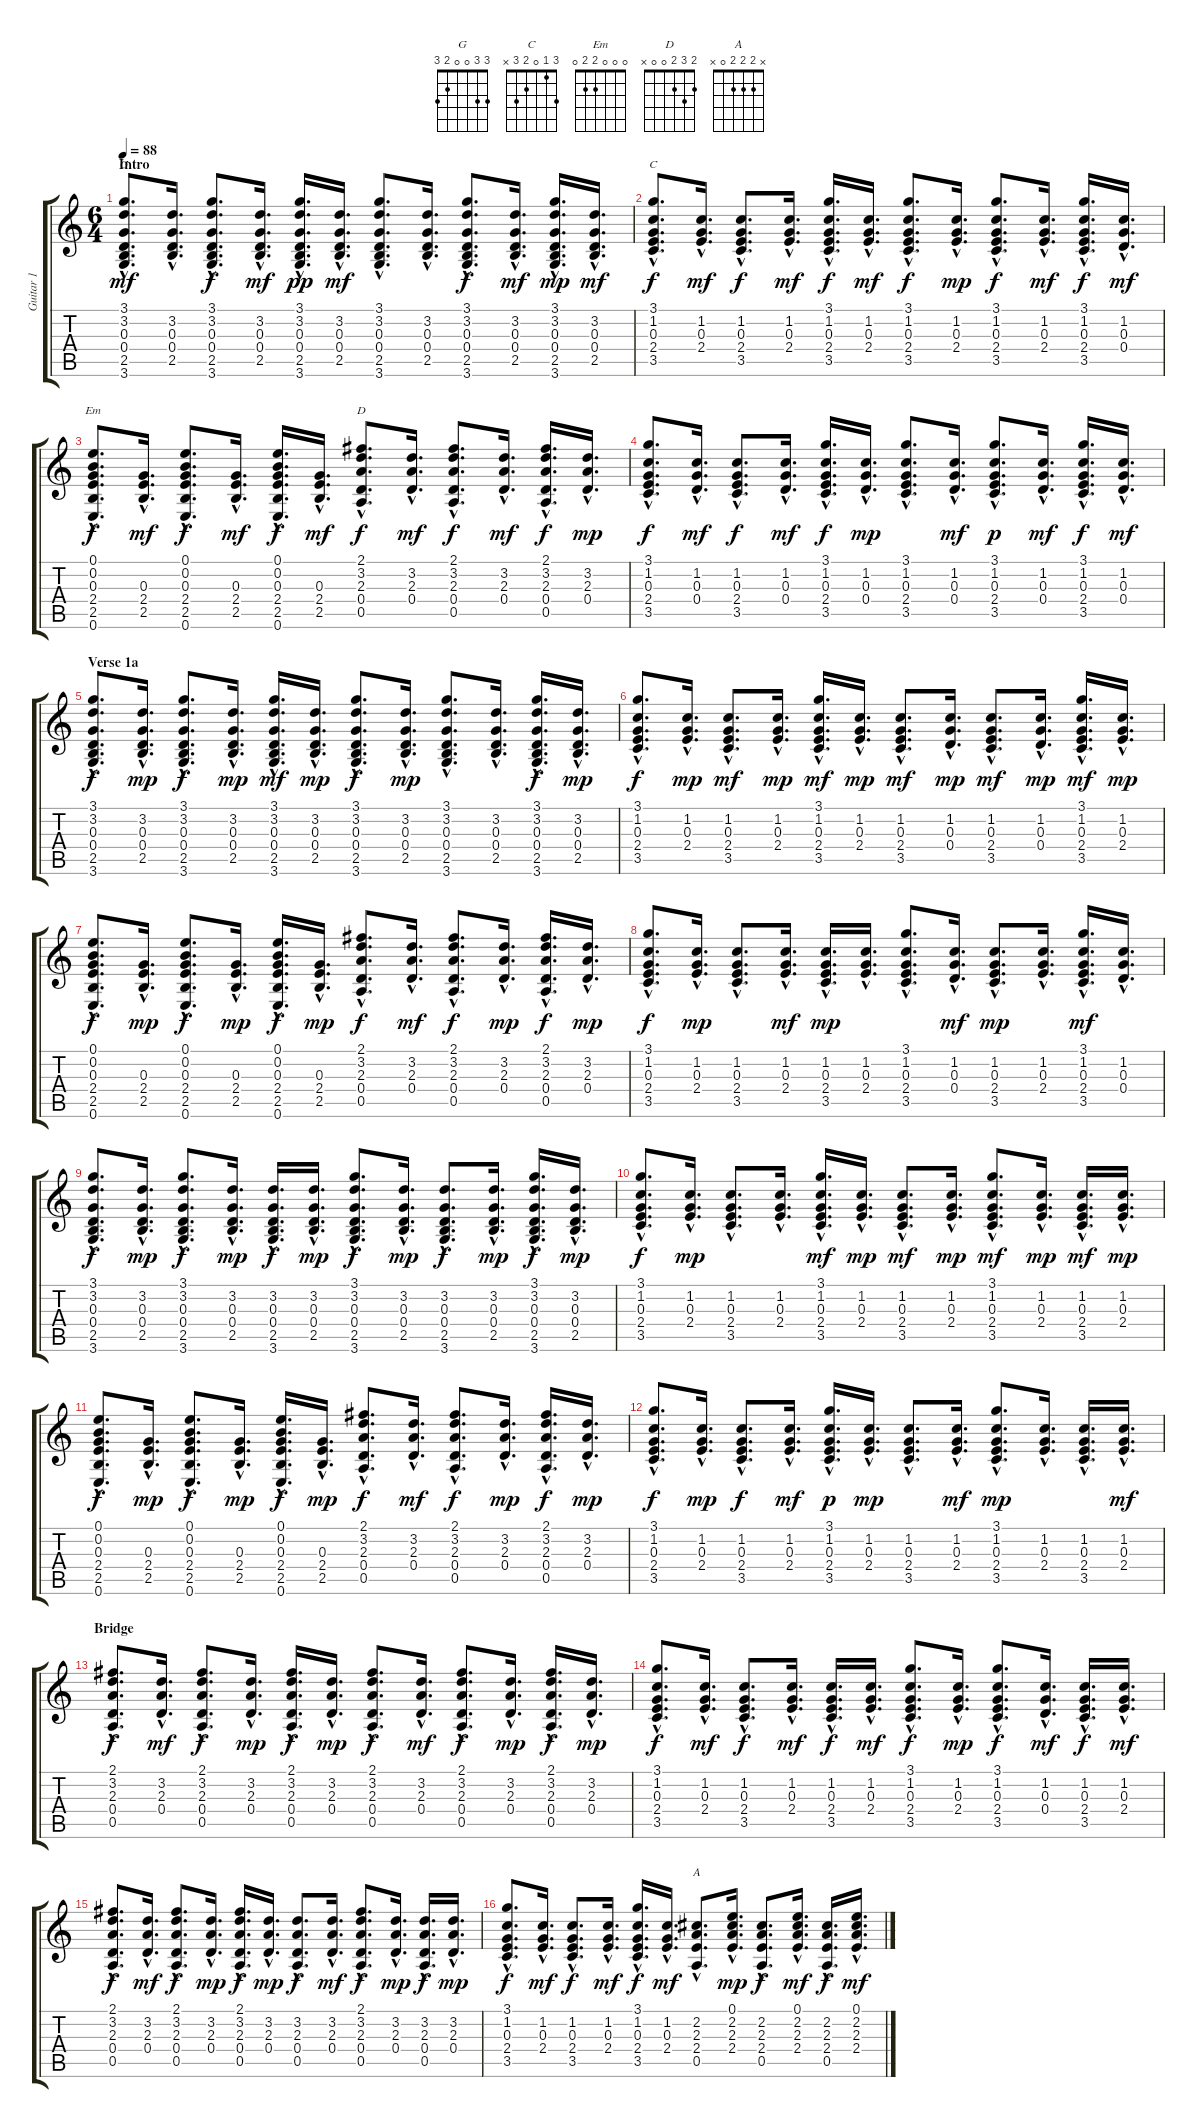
\track ("Guitar 1" "Guitar 1") {instrument acousticguitarsteel}
\staff {score tabs}
\tuning (E4 B3 G3 D3 A2 E2) {hide}
\chord ("G" 3 3 0 0 2 3)
\chord ("C" 3 1 0 2 3 x)
\chord ("Em" 0 0 0 2 2 0)
\chord ("D" 2 3 2 0 0 x)
\chord ("A" x 2 2 2 0 x)
\ts (6 4)
\section ("" "Intro")
\tempo 88
\clef g2
\ks c
(3.1{hac} 3.2{hac} 0.3{hac} 0.4{hac} 2.5{hac} 3.6{hac}).8{d ch "G" dy mf instrument acousticguitarsteel} (3.2{hac} 0.3{hac} 0.4{hac} 2.5{hac}).16{d} (3.1{hac} 3.2{hac} 0.3{hac} 0.4{hac} 2.5{hac} 3.6{hac}).8{d dy f} (3.2{hac} 0.3{hac} 0.4{hac} 2.5{hac}).16{d dy mf} (3.1{hac} 3.2{hac} 0.3{hac} 0.4{hac} 2.5{hac} 3.6{hac}).16{d dy pp} (3.2{hac} 0.3{hac} 0.4{hac} 2.5{hac}).16{d dy mf} (3.1{hac} 3.2{hac} 0.3{hac} 0.4{hac} 2.5{hac} 3.6{hac}).8{d} (3.2{hac} 0.3{hac} 0.4{hac} 2.5{hac}).16{d} (3.1{hac} 3.2{hac} 0.3{hac} 0.4{hac} 2.5{hac} 3.6{hac}).8{d dy f} (3.2{hac} 0.3{hac} 0.4{hac} 2.5{hac}).16{d dy mf} (3.1{hac} 3.2{hac} 0.3{hac} 0.4{hac} 2.5{hac} 3.6{hac}).16{d dy mp} (3.2{hac} 0.3{hac} 0.4{hac} 2.5{hac}).16{d dy mf} |
(3.1{hac} 1.2{hac} 0.3{hac} 2.4{hac} 3.5{hac}).8{d ch "C" dy f} (1.2{hac} 0.3{hac} 2.4{hac}).16{d dy mf} (1.2{hac} 0.3{hac} 2.4{hac} 3.5{hac}).8{d dy f} (1.2{hac} 0.3{hac} 2.4{hac}).16{d dy mf} (3.1{hac} 1.2{hac} 0.3{hac} 2.4{hac} 3.5{hac}).16{d dy f} (1.2{hac} 0.3{hac} 2.4{hac}).16{d dy mf} (3.1{hac} 1.2{hac} 0.3{hac} 2.4{hac} 3.5{hac}).8{d dy f} (1.2{hac} 0.3{hac} 2.4{hac}).16{d dy mp} (3.1{hac} 1.2{hac} 0.3{hac} 2.4{hac} 3.5{hac}).8{d dy f} (1.2{hac} 0.3{hac} 2.4{hac}).16{d dy mf} (3.1{hac} 1.2{hac} 0.3{hac} 2.4{hac} 3.5{hac}).16{d dy f} (1.2{hac} 0.3{hac} 0.4{hac}).16{d dy mf} |
(0.1{hac} 0.2{hac} 0.3{hac} 2.4{hac} 2.5{hac} 0.6{hac}).8{d ch "Em" dy f} (0.3{hac} 2.4{hac} 2.5{hac}).16{d dy mf} (0.1{hac} 0.2{hac} 0.3{hac} 2.4{hac} 2.5{hac} 0.6{hac}).8{d dy f} (0.3{hac} 2.4{hac} 2.5{hac}).16{d dy mf} (0.1{hac} 0.2{hac} 0.3{hac} 2.4{hac} 2.5{hac} 0.6{hac}).16{d dy f} (0.3{hac} 2.4{hac} 2.5{hac}).16{d dy mf} (2.1{hac} 3.2{hac} 2.3{hac} 0.4{hac} 0.5{hac}).8{d ch "D" dy f} (3.2{hac} 2.3{hac} 0.4{hac}).16{d dy mf} (2.1{hac} 3.2{hac} 2.3{hac} 0.4{hac} 0.5{hac}).8{d dy f} (3.2{hac} 2.3{hac} 0.4{hac}).16{d dy mf} (2.1{hac} 3.2{hac} 2.3{hac} 0.4{hac} 0.5{hac}).16{d dy f} (3.2{hac} 2.3{hac} 0.4{hac}).16{d dy mp} |
(3.1{hac} 1.2{hac} 0.3{hac} 2.4{hac} 3.5{hac}).8{d dy f} (1.2{hac} 0.3{hac} 0.4{hac}).16{d dy mf} (1.2{hac} 0.3{hac} 2.4{hac} 3.5{hac}).8{d dy f} (1.2{hac} 0.3{hac} 0.4{hac}).16{d dy mf} (3.1{hac} 1.2{hac} 0.3{hac} 2.4{hac} 3.5{hac}).16{d dy f} (1.2{hac} 0.3{hac} 0.4{hac}).16{d dy mp} (3.1{hac} 1.2{hac} 0.3{hac} 2.4{hac} 3.5{hac}).8{d} (1.2{hac} 0.3{hac} 0.4{hac}).16{d dy mf} (3.1{hac} 1.2{hac} 0.3{hac} 2.4{hac} 3.5{hac}).8{d dy p} (1.2{hac} 0.3{hac} 0.4{hac}).16{d dy mf} (3.1{hac} 1.2{hac} 0.3{hac} 2.4{hac} 3.5{hac}).16{d dy f} (1.2{hac} 0.3{hac} 0.4{hac}).16{d dy mf} |
\section ("" "Verse 1a")
(3.1{hac} 3.2{hac} 0.3{hac} 0.4{hac} 2.5{hac} 3.6{hac}).8{d dy f} (3.2{hac} 0.3{hac} 0.4{hac} 2.5{hac}).16{d dy mp} (3.1{hac} 3.2{hac} 0.3{hac} 0.4{hac} 2.5{hac} 3.6{hac}).8{d dy f} (3.2{hac} 0.3{hac} 0.4{hac} 2.5{hac}).16{d dy mp} (3.1{hac} 3.2{hac} 0.3{hac} 0.4{hac} 2.5{hac} 3.6{hac}).16{d dy mf} (3.2{hac} 0.3{hac} 0.4{hac} 2.5{hac}).16{d dy mp} (3.1{hac} 3.2{hac} 0.3{hac} 0.4{hac} 2.5{hac} 3.6{hac}).8{d dy f} (3.2{hac} 0.3{hac} 0.4{hac} 2.5{hac}).16{d dy mp} (3.1{hac} 3.2{hac} 0.3{hac} 0.4{hac} 2.5{hac} 3.6{hac}).8{d} (3.2{hac} 0.3{hac} 0.4{hac} 2.5{hac}).16{d} (3.1{hac} 3.2{hac} 0.3{hac} 0.4{hac} 2.5{hac} 3.6{hac}).16{d dy f} (3.2{hac} 0.3{hac} 0.4{hac} 2.5{hac}).16{d dy mp} |
(3.1{hac} 1.2{hac} 0.3{hac} 2.4{hac} 3.5{hac}).8{d dy f} (1.2{hac} 0.3{hac} 2.4{hac}).16{d dy mp} (1.2{hac} 0.3{hac} 2.4{hac} 3.5{hac}).8{d dy mf} (1.2{hac} 0.3{hac} 2.4{hac}).16{d dy mp} (3.1{hac} 1.2{hac} 0.3{hac} 2.4{hac} 3.5{hac}).16{d dy mf} (1.2{hac} 0.3{hac} 2.4{hac}).16{d dy mp} (1.2{hac} 0.3{hac} 2.4{hac} 3.5{hac}).8{d dy mf} (1.2{hac} 0.3{hac} 0.4{hac}).16{d dy mp} (1.2{hac} 0.3{hac} 2.4{hac} 3.5{hac}).8{d dy mf} (1.2{hac} 0.3{hac} 0.4{hac}).16{d dy mp} (3.1{hac} 1.2{hac} 0.3{hac} 2.4{hac} 3.5{hac}).16{d dy mf} (1.2{hac} 0.3{hac} 2.4{hac}).16{d dy mp} |
(0.1{hac} 0.2{hac} 0.3{hac} 2.4{hac} 2.5{hac} 0.6{hac}).8{d dy f} (0.3{hac} 2.4{hac} 2.5{hac}).16{d dy mp} (0.1{hac} 0.2{hac} 0.3{hac} 2.4{hac} 2.5{hac} 0.6{hac}).8{d dy f} (0.3{hac} 2.4{hac} 2.5{hac}).16{d dy mp} (0.1{hac} 0.2{hac} 0.3{hac} 2.4{hac} 2.5{hac} 0.6{hac}).16{d dy f} (0.3{hac} 2.4{hac} 2.5{hac}).16{d dy mp} (2.1{hac} 3.2{hac} 2.3{hac} 0.4{hac} 0.5{hac}).8{d dy f} (3.2{hac} 2.3{hac} 0.4{hac}).16{d dy mf} (2.1{hac} 3.2{hac} 2.3{hac} 0.4{hac} 0.5{hac}).8{d dy f} (3.2{hac} 2.3{hac} 0.4{hac}).16{d dy mp} (2.1{hac} 3.2{hac} 2.3{hac} 0.4{hac} 0.5{hac}).16{d dy f} (3.2{hac} 2.3{hac} 0.4{hac}).16{d dy mp} |
(3.1{hac} 1.2{hac} 0.3{hac} 2.4{hac} 3.5{hac}).8{d dy f} (1.2{hac} 0.3{hac} 2.4{hac}).16{d dy mp} (1.2{hac} 0.3{hac} 2.4{hac} 3.5{hac}).8{d} (1.2{hac} 0.3{hac} 2.4{hac}).16{d dy mf} (1.2{hac} 0.3{hac} 2.4{hac} 3.5{hac}).16{d dy mp} (1.2{hac} 0.3{hac} 2.4{hac}).16{d} (3.1{hac} 1.2{hac} 0.3{hac} 2.4{hac} 3.5{hac}).8{d} (1.2{hac} 0.3{hac} 0.4{hac}).16{d dy mf} (1.2{hac} 0.3{hac} 2.4{hac} 3.5{hac}).8{d dy mp} (1.2{hac} 0.3{hac} 2.4{hac}).16{d} (3.1{hac} 1.2{hac} 0.3{hac} 2.4{hac} 3.5{hac}).16{d dy mf} (1.2{hac} 0.3{hac} 0.4{hac}).16{d} |
(3.1{hac} 3.2{hac} 0.3{hac} 0.4{hac} 2.5{hac} 3.6{hac}).8{d dy f} (3.2{hac} 0.3{hac} 0.4{hac} 2.5{hac}).16{d dy mp} (3.1{hac} 3.2{hac} 0.3{hac} 0.4{hac} 2.5{hac} 3.6{hac}).8{d dy f} (3.2{hac} 0.3{hac} 0.4{hac} 2.5{hac}).16{d dy mp} (3.2{hac} 0.3{hac} 0.4{hac} 2.5{hac} 3.6{hac}).16{d dy f} (3.2{hac} 0.3{hac} 0.4{hac} 2.5{hac}).16{d dy mp} (3.1{hac} 3.2{hac} 0.3{hac} 0.4{hac} 2.5{hac} 3.6{hac}).8{d dy f} (3.2{hac} 0.3{hac} 0.4{hac} 2.5{hac}).16{d dy mp} (3.2{hac} 0.3{hac} 0.4{hac} 2.5{hac} 3.6{hac}).8{d dy f} (3.2{hac} 0.3{hac} 0.4{hac} 2.5{hac}).16{d dy mp} (3.1{hac} 3.2{hac} 0.3{hac} 0.4{hac} 2.5{hac} 3.6{hac}).16{d dy f} (3.2{hac} 0.3{hac} 0.4{hac} 2.5{hac}).16{d dy mp} |
(3.1{hac} 1.2{hac} 0.3{hac} 2.4{hac} 3.5{hac}).8{d dy f} (1.2{hac} 0.3{hac} 2.4{hac}).16{d dy mp} (1.2{hac} 0.3{hac} 2.4{hac} 3.5{hac}).8{d} (1.2{hac} 0.3{hac} 2.4{hac}).16{d} (3.1{hac} 1.2{hac} 0.3{hac} 2.4{hac} 3.5{hac}).16{d dy mf} (1.2{hac} 0.3{hac} 2.4{hac}).16{d dy mp} (1.2{hac} 0.3{hac} 2.4{hac} 3.5{hac}).8{d dy mf} (1.2{hac} 0.3{hac} 2.4{hac}).16{d dy mp} (3.1{hac} 1.2{hac} 0.3{hac} 2.4{hac} 3.5{hac}).8{d dy mf} (1.2{hac} 0.3{hac} 2.4{hac}).16{d dy mp} (1.2{hac} 0.3{hac} 2.4{hac} 3.5{hac}).16{d dy mf} (1.2{hac} 0.3{hac} 2.4{hac}).16{d dy mp} |
(0.1{hac} 0.2{hac} 0.3{hac} 2.4{hac} 2.5{hac} 0.6{hac}).8{d dy f} (0.3{hac} 2.4{hac} 2.5{hac}).16{d dy mp} (0.1{hac} 0.2{hac} 0.3{hac} 2.4{hac} 2.5{hac} 0.6{hac}).8{d dy f} (0.3{hac} 2.4{hac} 2.5{hac}).16{d dy mp} (0.1{hac} 0.2{hac} 0.3{hac} 2.4{hac} 2.5{hac} 0.6{hac}).16{d dy f} (0.3{hac} 2.4{hac} 2.5{hac}).16{d dy mp} (2.1{hac} 3.2{hac} 2.3{hac} 0.4{hac} 0.5{hac}).8{d dy f} (3.2{hac} 2.3{hac} 0.4{hac}).16{d dy mf} (2.1{hac} 3.2{hac} 2.3{hac} 0.4{hac} 0.5{hac}).8{d dy f} (3.2{hac} 2.3{hac} 0.4{hac}).16{d dy mp} (2.1{hac} 3.2{hac} 2.3{hac} 0.4{hac} 0.5{hac}).16{d dy f} (3.2{hac} 2.3{hac} 0.4{hac}).16{d dy mp} |
(3.1{hac} 1.2{hac} 0.3{hac} 2.4{hac} 3.5{hac}).8{d dy f} (1.2{hac} 0.3{hac} 2.4{hac}).16{d dy mp} (1.2{hac} 0.3{hac} 2.4{hac} 3.5{hac}).8{d dy f} (1.2{hac} 0.3{hac} 2.4{hac}).16{d dy mf} (3.1{hac} 1.2{hac} 0.3{hac} 2.4{hac} 3.5{hac}).16{d dy p} (1.2{hac} 0.3{hac} 2.4{hac}).16{d dy mp} (1.2{hac} 0.3{hac} 2.4{hac} 3.5{hac}).8{d} (1.2{hac} 0.3{hac} 2.4{hac}).16{d dy mf} (3.1{hac} 1.2{hac} 0.3{hac} 2.4{hac} 3.5{hac}).8{d dy mp} (1.2{hac} 0.3{hac} 2.4{hac}).16{d} (1.2{hac} 0.3{hac} 2.4{hac} 3.5{hac}).16{d} (1.2{hac} 0.3{hac} 2.4{hac}).16{d dy mf} |
\section ("" "Bridge")
(2.1{hac} 3.2{hac} 2.3{hac} 0.4{hac} 0.5{hac}).8{d dy f} (3.2{hac} 2.3{hac} 0.4{hac}).16{d dy mf} (2.1{hac} 3.2{hac} 2.3{hac} 0.4{hac} 0.5{hac}).8{d dy f} (3.2{hac} 2.3{hac} 0.4{hac}).16{d dy mp} (2.1{hac} 3.2{hac} 2.3{hac} 0.4{hac} 0.5{hac}).16{d dy f} (3.2{hac} 2.3{hac} 0.4{hac}).16{d dy mp} (2.1{hac} 3.2{hac} 2.3{hac} 0.4{hac} 0.5{hac}).8{d dy f} (3.2{hac} 2.3{hac} 0.4{hac}).16{d dy mf} (2.1{hac} 3.2{hac} 2.3{hac} 0.4{hac} 0.5{hac}).8{d dy f} (3.2{hac} 2.3{hac} 0.4{hac}).16{d dy mp} (2.1{hac} 3.2{hac} 2.3{hac} 0.4{hac} 0.5{hac}).16{d dy f} (3.2{hac} 2.3{hac} 0.4{hac}).16{d dy mp} |
(3.1{hac} 1.2{hac} 0.3{hac} 2.4{hac} 3.5{hac}).8{d dy f} (1.2{hac} 0.3{hac} 2.4{hac}).16{d dy mf} (1.2{hac} 0.3{hac} 2.4{hac} 3.5{hac}).8{d dy f} (1.2{hac} 0.3{hac} 2.4{hac}).16{d dy mf} (1.2{hac} 0.3{hac} 2.4{hac} 3.5{hac}).16{d dy f} (1.2{hac} 0.3{hac} 2.4{hac}).16{d dy mf} (3.1{hac} 1.2{hac} 0.3{hac} 2.4{hac} 3.5{hac}).8{d dy f} (1.2{hac} 0.3{hac} 2.4{hac}).16{d dy mp} (3.1{hac} 1.2{hac} 0.3{hac} 2.4{hac} 3.5{hac}).8{d dy f} (1.2{hac} 0.3{hac} 0.4{hac}).16{d dy mf} (1.2{hac} 0.3{hac} 2.4{hac} 3.5{hac}).16{d dy f} (1.2{hac} 0.3{hac} 2.4{hac}).16{d dy mf} |
(2.1{hac} 3.2{hac} 2.3{hac} 0.4{hac} 0.5{hac}).8{d dy f} (3.2{hac} 2.3{hac} 0.4{hac}).16{d dy mf} (2.1{hac} 3.2{hac} 2.3{hac} 0.4{hac} 0.5{hac}).8{d dy f} (3.2{hac} 2.3{hac} 0.4{hac}).16{d dy mp} (2.1{hac} 3.2{hac} 2.3{hac} 0.4{hac} 0.5{hac}).16{d dy f} (3.2{hac} 2.3{hac} 0.4{hac}).16{d dy mp} (3.2{hac} 2.3{hac} 0.4{hac} 0.5{hac}).8{d dy f} (3.2{hac} 2.3{hac} 0.4{hac}).16{d dy mf} (2.1{hac} 3.2{hac} 2.3{hac} 0.4{hac} 0.5{hac}).8{d dy f} (3.2{hac} 2.3{hac} 0.4{hac}).16{d dy mp} (3.2{hac} 2.3{hac} 0.4{hac} 0.5{hac}).16{d dy f} (3.2{hac} 2.3{hac} 0.4{hac}).16{d dy mp} |
(3.1{hac} 1.2{hac} 0.3{hac} 2.4{hac} 3.5{hac}).8{d dy f} (1.2{hac} 0.3{hac} 2.4{hac}).16{d dy mf} (1.2{hac} 0.3{hac} 2.4{hac} 3.5{hac}).8{d dy f} (1.2{hac} 0.3{hac} 2.4{hac}).16{d dy mf} (3.1{hac} 1.2{hac} 0.3{hac} 2.4{hac} 3.5{hac}).16{d dy f} (1.2{hac} 0.3{hac} 2.4{hac}).16{d dy mf} (2.2{hac} 2.3{hac} 2.4{hac} 0.5{hac}).8{d ch "A"} (0.1{hac} 2.2{hac} 2.3{hac} 2.4{hac}).16{d dy mp} (2.2{hac} 2.3{hac} 2.4{hac} 0.5{hac}).8{d dy f} (0.1{hac} 2.2{hac} 2.3{hac} 2.4{hac}).16{d dy mf} (2.2{hac} 2.3{hac} 2.4{hac} 0.5{hac}).16{d dy f} (0.1{hac} 2.2{hac} 2.3{hac} 2.4{hac}).16{d dy mf}
